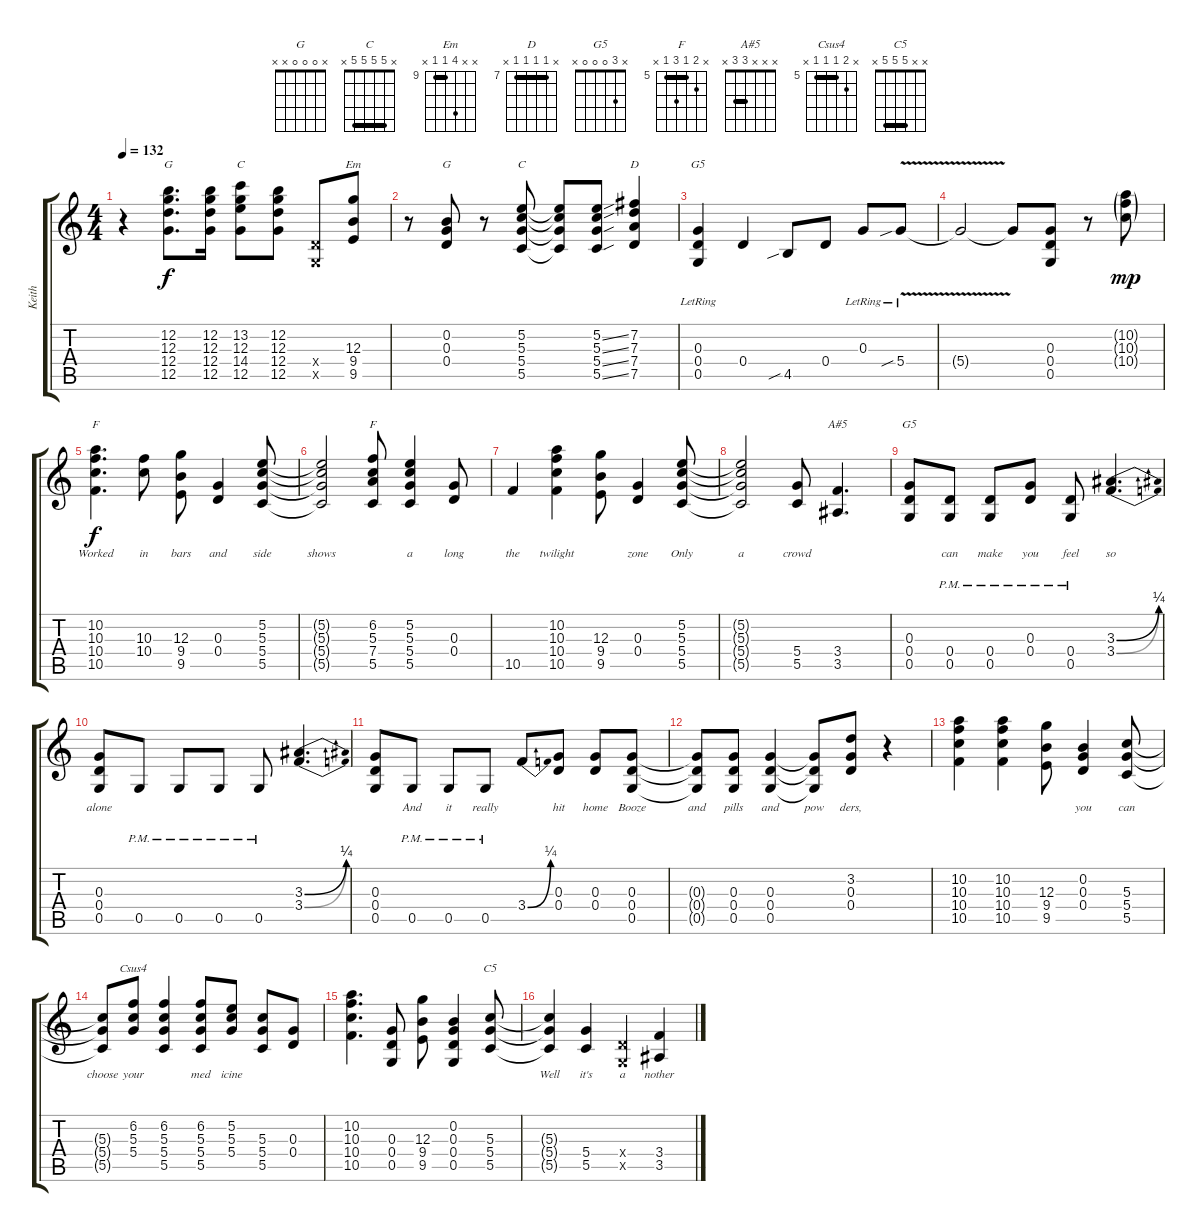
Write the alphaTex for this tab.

\track ("Keith" "Keith") {instrument distortionguitar}
\staff {score tabs}
\tuning (D4 B3 G3 D3 G2 D2) {hide}
\chord ("G" x 12 12 12 12 x) {firstfret 12 barre 12}
\chord ("C" x 13 12 14 12 x) {firstfret 12 barre 12}
\chord ("Em" x x 12 9 9 x) {firstfret 9 barre 9}
\chord ("G" x 0 0 0 x x)
\chord ("C" x 5 5 5 5 x) {barre 5}
\chord ("D" x 7 7 7 7 x) {firstfret 7 barre 7}
\chord ("G5" x x 0 0 0 x)
\chord ("F" x 10 10 10 10 x) {firstfret 10 barre 10}
\chord ("F" x 6 5 7 5 x) {firstfret 5 barre 5}
\chord ("A#5" x x x 3 3 x) {barre 3}
\chord ("G5" x 3 0 0 0 x)
\chord ("Csus4" x 6 5 5 5 x) {firstfret 5 barre 5}
\chord ("C5" x x 5 5 5 x) {barre 5}
\ts (4 4)
\tempo 132
\clef g2
\ks c
r.4{dy f instrument distortionguitar} (12.2 12.3 12.4 12.5).8{d ch "G"} (12.2 12.3 12.4 12.5).16 (13.2 12.3 14.4 12.5).8{ch "C"} (12.2 12.3 12.4 12.5).8 (0.4{x} 0.5{x}).8 (12.3 9.4 9.5).8{ch "Em"} |
r.8 (0.2 0.3 0.4).8{ch "G"} r.8 (5.2 5.3 5.4 5.5).8{ch "C"} (5.2{t} 5.3{t} 5.4{t} 5.5{t}).8 (5.2{ss} 5.3{ss} 5.4{ss} 5.5{ss}).8 (7.2 7.3 7.4 7.5).4{ch "D"} |
(0.3{lr} 0.4{lr} 0.5{lr}).4{ch "G5"} 0.4.4 4.5{sib}.8 0.4.8 0.3{lr}.8 5.4{v sib lr}.8 |
5.4{t}.2 5.4{t}.8 (0.3 0.4 0.5).8 r.8 (10.2{g} 10.3{g} 10.4{g}).8{dy mp} |
(10.2 10.3 10.4 10.5).4{d ch "F" lyrics (0 "Worked") lyrics (1 "") lyrics (2 "") lyrics (3 "") lyrics (4 "") dy f} (10.3 10.4).8{lyrics (0 "in") lyrics (1 "") lyrics (2 "") lyrics (3 "") lyrics (4 "")} (12.3 9.4 9.5).8{lyrics (0 "bars") lyrics (1 "") lyrics (2 "") lyrics (3 "") lyrics (4 "")} (0.3 0.4).4{lyrics (0 "and") lyrics (1 "") lyrics (2 "") lyrics (3 "") lyrics (4 "")} (5.2 5.3 5.4 5.5).8{lyrics (0 "side") lyrics (1 "") lyrics (2 "") lyrics (3 "") lyrics (4 "")} |
(5.2{t} 5.3{t} 5.4{t} 5.5{t}).2{lyrics (0 "shows") lyrics (1 "") lyrics (2 "") lyrics (3 "") lyrics (4 "")} (6.2 5.3 7.4 5.5).8{ch "F" lyrics (0 "") lyrics (1 "") lyrics (2 "") lyrics (3 "") lyrics (4 "")} (5.2 5.3 5.4 5.5).4{lyrics (0 "a") lyrics (1 "") lyrics (2 "") lyrics (3 "") lyrics (4 "")} (0.3 0.4).8{lyrics (0 "long") lyrics (1 "") lyrics (2 "") lyrics (3 "") lyrics (4 "")} |
10.5.4{lyrics (0 "the") lyrics (1 "") lyrics (2 "") lyrics (3 "") lyrics (4 "")} (10.2 10.3 10.4 10.5).4{lyrics (0 "twilight") lyrics (1 "") lyrics (2 "") lyrics (3 "") lyrics (4 "")} (12.3 9.4 9.5).8{lyrics (0 "") lyrics (1 "") lyrics (2 "") lyrics (3 "") lyrics (4 "")} (0.3 0.4).4{lyrics (0 "zone") lyrics (1 "") lyrics (2 "") lyrics (3 "") lyrics (4 "")} (5.2 5.3 5.4 5.5).8{lyrics (0 "Only") lyrics (1 "") lyrics (2 "") lyrics (3 "") lyrics (4 "")} |
(5.2{t} 5.3{t} 5.4{t} 5.5{t}).2{lyrics (0 "a") lyrics (1 "") lyrics (2 "") lyrics (3 "") lyrics (4 "")} (5.4 5.5).8{lyrics (0 "crowd") lyrics (1 "") lyrics (2 "") lyrics (3 "") lyrics (4 "")} (3.4 3.5).4{d ch "A#5" lyrics (0 "") lyrics (1 "") lyrics (2 "") lyrics (3 "") lyrics (4 "")} |
(0.3 0.4 0.5).8{ch "G5" lyrics (0 "") lyrics (1 "") lyrics (2 "") lyrics (3 "") lyrics (4 "")} (0.4{pm} 0.5{pm}).8{lyrics (0 "can") lyrics (1 "") lyrics (2 "") lyrics (3 "") lyrics (4 "")} (0.4{pm} 0.5{pm}).8{lyrics (0 "make") lyrics (1 "") lyrics (2 "") lyrics (3 "") lyrics (4 "")} (0.3{pm} 0.4{pm}).8{lyrics (0 "you") lyrics (1 "") lyrics (2 "") lyrics (3 "") lyrics (4 "")} (0.4{pm} 0.5{pm}).8{lyrics (0 "feel") lyrics (1 "") lyrics (2 "") lyrics (3 "") lyrics (4 "")} (3.3{be (bend 0 0 60 1)} 3.4{be (bend 0 0 60 1)}).4{d lyrics (0 "so") lyrics (1 "") lyrics (2 "") lyrics (3 "") lyrics (4 "")} |
(0.3 0.4 0.5).8{lyrics (0 "alone") lyrics (1 "") lyrics (2 "") lyrics (3 "") lyrics (4 "")} 0.5{pm}.8{lyrics (0 "") lyrics (1 "") lyrics (2 "") lyrics (3 "") lyrics (4 "")} 0.5{pm}.8{lyrics (0 "") lyrics (1 "") lyrics (2 "") lyrics (3 "") lyrics (4 "")} 0.5{pm}.8{lyrics (0 "") lyrics (1 "") lyrics (2 "") lyrics (3 "") lyrics (4 "")} 0.5{pm}.8{lyrics (0 "") lyrics (1 "") lyrics (2 "") lyrics (3 "") lyrics (4 "")} (3.3{be (bend 0 0 60 1)} 3.4{be (bend 0 0 60 1)}).4{d lyrics (0 "") lyrics (1 "") lyrics (2 "") lyrics (3 "") lyrics (4 "")} |
(0.3 0.4 0.5).8{lyrics (0 "") lyrics (1 "") lyrics (2 "") lyrics (3 "") lyrics (4 "")} 0.5{pm}.8{lyrics (0 "And") lyrics (1 "") lyrics (2 "") lyrics (3 "") lyrics (4 "")} 0.5{pm}.8{lyrics (0 "it") lyrics (1 "") lyrics (2 "") lyrics (3 "") lyrics (4 "")} 0.5{pm}.8{lyrics (0 "really") lyrics (1 "") lyrics (2 "") lyrics (3 "") lyrics (4 "")} 3.4{be (bend 0 0 60 1)}.8{lyrics (0 "") lyrics (1 "") lyrics (2 "") lyrics (3 "") lyrics (4 "")} (0.3 0.4).8{lyrics (0 "hit") lyrics (1 "") lyrics (2 "") lyrics (3 "") lyrics (4 "")} (0.3 0.4).8{lyrics (0 "home") lyrics (1 "") lyrics (2 "") lyrics (3 "") lyrics (4 "")} (0.3 0.4 0.5).8{lyrics (0 "Booze") lyrics (1 "") lyrics (2 "") lyrics (3 "") lyrics (4 "")} |
(0.3{t} 0.4{t} 0.5{t}).8{lyrics (0 "and") lyrics (1 "") lyrics (2 "") lyrics (3 "") lyrics (4 "")} (0.3 0.4 0.5).8{lyrics (0 "pills") lyrics (1 "") lyrics (2 "") lyrics (3 "") lyrics (4 "")} (0.3 0.4 0.5).4{lyrics (0 "and") lyrics (1 "") lyrics (2 "") lyrics (3 "") lyrics (4 "")} (0.3{t} 0.4{t} 0.5{t}).8{lyrics (0 "pow") lyrics (1 "") lyrics (2 "") lyrics (3 "") lyrics (4 "")} (3.2 0.3 0.4).8{lyrics (0 "ders,") lyrics (1 "") lyrics (2 "") lyrics (3 "") lyrics (4 "")} r.4 |
(10.2 10.3 10.4 10.5).4{lyrics (0 "") lyrics (1 "") lyrics (2 "") lyrics (3 "") lyrics (4 "")} (10.2 10.3 10.4 10.5).4{lyrics (0 "") lyrics (1 "") lyrics (2 "") lyrics (3 "") lyrics (4 "")} (12.3 9.4 9.5).8{lyrics (0 "") lyrics (1 "") lyrics (2 "") lyrics (3 "") lyrics (4 "")} (0.2 0.3 0.4).4{lyrics (0 "you") lyrics (1 "") lyrics (2 "") lyrics (3 "") lyrics (4 "")} (5.3 5.4 5.5).8{lyrics (0 "can") lyrics (1 "") lyrics (2 "") lyrics (3 "") lyrics (4 "")} |
(5.3{t} 5.4{t} 5.5{t}).8{lyrics (0 "choose") lyrics (1 "") lyrics (2 "") lyrics (3 "") lyrics (4 "")} (6.2 5.3 5.4).8{ch "Csus4" lyrics (0 "your") lyrics (1 "") lyrics (2 "") lyrics (3 "") lyrics (4 "")} (6.2 5.3 5.4 5.5).4{lyrics (0 "") lyrics (1 "") lyrics (2 "") lyrics (3 "") lyrics (4 "")} (6.2 5.3 5.4 5.5).8{lyrics (0 "med") lyrics (1 "") lyrics (2 "") lyrics (3 "") lyrics (4 "")} (5.2 5.3 5.4).8{lyrics (0 "icine") lyrics (1 "") lyrics (2 "") lyrics (3 "") lyrics (4 "")} (5.3 5.4 5.5).8{lyrics (0 "") lyrics (1 "") lyrics (2 "") lyrics (3 "") lyrics (4 "")} (0.3 0.4).8{lyrics (0 "") lyrics (1 "") lyrics (2 "") lyrics (3 "") lyrics (4 "")} |
(10.2 10.3 10.4 10.5).4{d lyrics (0 "") lyrics (1 "") lyrics (2 "") lyrics (3 "") lyrics (4 "")} (0.3 0.4 0.5).8{lyrics (0 "") lyrics (1 "") lyrics (2 "") lyrics (3 "") lyrics (4 "")} (12.3 9.4 9.5).8{lyrics (0 "") lyrics (1 "") lyrics (2 "") lyrics (3 "") lyrics (4 "")} (0.2 0.3 0.4 0.5).4{lyrics (0 "") lyrics (1 "") lyrics (2 "") lyrics (3 "") lyrics (4 "")} (5.3 5.4 5.5).8{ch "C5" lyrics (0 "") lyrics (1 "") lyrics (2 "") lyrics (3 "") lyrics (4 "")} |
(5.3{t} 5.4{t} 5.5{t}).4{lyrics (0 "Well") lyrics (1 "") lyrics (2 "") lyrics (3 "") lyrics (4 "")} (5.4 5.5).4{lyrics (0 "it's") lyrics (1 "") lyrics (2 "") lyrics (3 "") lyrics (4 "")} (0.4{x} 0.5{x}).4{lyrics (0 "a") lyrics (1 "") lyrics (2 "") lyrics (3 "") lyrics (4 "")} (3.4 3.5).4{lyrics (0 "nother") lyrics (1 "") lyrics (2 "") lyrics (3 "") lyrics (4 "")}
